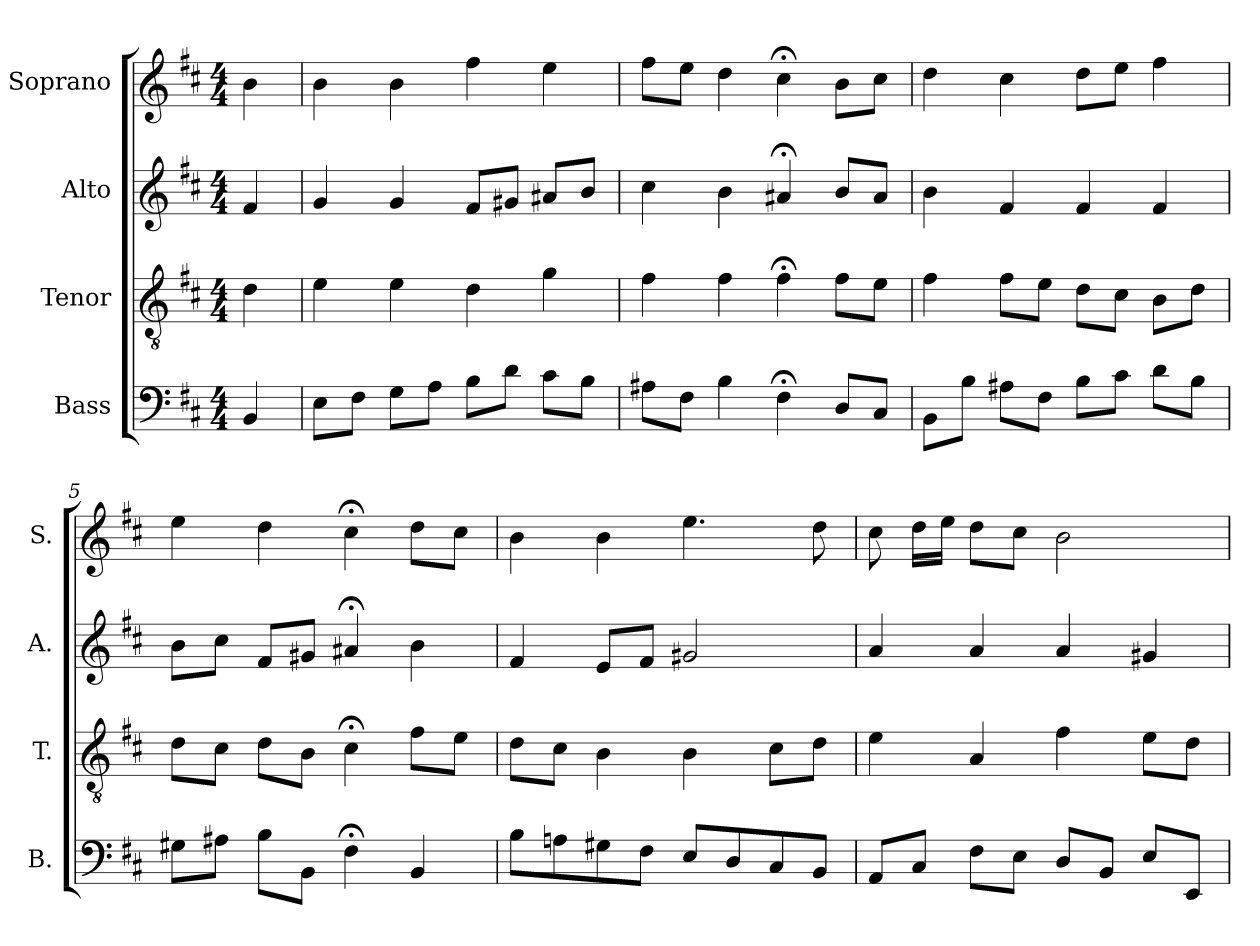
**kern	**kern	**kern	**kern
*part4	*part3	*part2	*part1
*staff4	*staff3	*staff2	*staff1
*I"Bass	*I"Tenor	*I"Alto	*I"Soprano
*I'B.	*I'T.	*I'A.	*I'S.
*clefF4	*clefGv2	*clefG2	*clefG2
*	*ITrd7c12	*	*
*k[f#c#]	*k[f#c#]	*k[f#c#]	*k[f#c#]
*D:	*D:	*D:	*D:
*M4/4	*M4/4	*M4/4	*M4/4
=1	=1	=1	=1
4BB/	4D\	4f#/	4b\
=2	=2	=2	=2
8E\L	4E\	4g/	4b\
8F#\J	.	.	.
8G\L	4E\	4g/	4b\
8A\J	.	.	.
8B\L	4D\	8f#/L	4ff#\
8d\J	.	8g#X/J	.
8c#\L	4G\	8a#X/L	4ee\
8B\J	.	8b/J	.
=3	=3	=3	=3
8A#X\L	4F#\	4cc#\	8ff#\L
8F#\J	.	.	8ee\J
4B\	4F#\	4b\	4dd\
4F#;<\	4F#;<\	4a#X;</	4cc#;<\
8D/L	8F#\L	8b/L	8b\L
8C#/J	8E\J	8a#/J	8cc#\J
=4	=4	=4	=4
8BB\L	4F#\	4b\	4dd\
8B\J	.	.	.
8A#X\L	8F#\L	4f#/	4cc#\
8F#\J	8E\J	.	.
8B\L	8D\L	4f#/	8dd\L
8c#\J	8C#\J	.	8ee\J
8d\L	8BB\L	4f#/	4ff#\
8B\J	8D\J	.	.
!!LO:LB:g=z
=5	=5	=5	=5
8G#X\L	8D\L	8b\L	4ee\
8A#X\J	8C#\J	8cc#\J	.
8B\L	8D\L	8f#/L	4dd\
8BB\J	8BB\J	8g#X/J	.
4F#;<\	4C#;<\	4a#X;</	4cc#;<\
4BB/	8F#\L	4b\	8dd\L
.	8E\J	.	8cc#\J
=6	=6	=6	=6
8B\L	8D\L	4f#/	4b\
8An\	8C#\J	.	.
8G#X\	4BB\	8e/L	4b\
8F#\J	.	8f#/J	.
8E/L	4BB\	2g#X/	4.ee\
8D/	.	.	.
8C#/	8C#\L	.	.
8BB/J	8D\J	.	8dd\
=7	=7	=7	=7
8AA/L	4E\	4a/	8cc#\
8C#/J	.	.	16dd\LL
.	.	.	16ee\JJ
8F#\L	4AA/	4a/	8dd\L
8E\J	.	.	8cc#\J
8D/L	4F#\	4a/	2b\
8BB/J	.	.	.
8E/L	8E\L	4g#X/	.
8EE/J	8D\J	.	.
=	=	=	=
*-	*-	*-	*-
